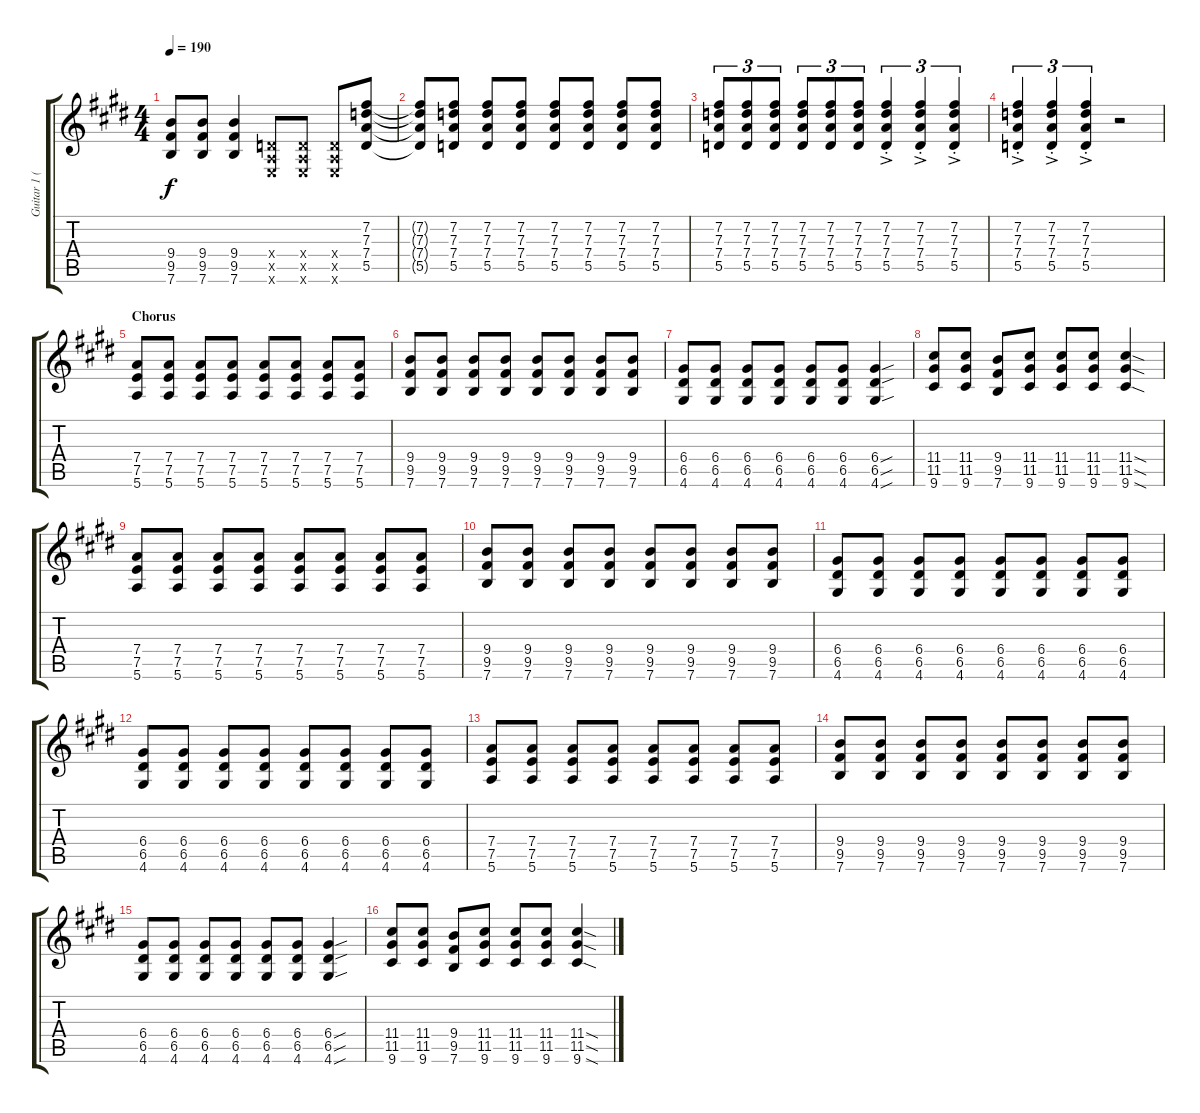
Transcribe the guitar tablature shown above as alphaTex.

\track ("Guitar 1 (Rhythm)" "Guitar 1 (") {instrument distortionguitar}
\staff {score tabs}
\tuning (E4 B3 G3 D3 A2 E2) {hide}
\ts (4 4)
\tempo 190
\clef g2
\ks e
(9.4{t} 9.5{t} 7.6{t}).8{dy f} (9.4 9.5 7.6).8 (9.4 9.5 7.6).4 (0.4{x} 0.5{x} 0.6{x}).8 (0.4{x} 0.5{x} 0.6{x}).8 (0.4{x} 0.5{x} 0.6{x}).8 (7.2 7.3 7.4 5.5).8 |
(7.2{t} 7.3{t} 7.4{t} 5.5{t}).8 (7.2 7.3 7.4 5.5).8 (7.2 7.3 7.4 5.5).8 (7.2 7.3 7.4 5.5).8 (7.2 7.3 7.4 5.5).8 (7.2 7.3 7.4 5.5).8 (7.2 7.3 7.4 5.5).8 (7.2 7.3 7.4 5.5).8 |
(7.2 7.3 7.4 5.5).8{tu (3 2)} (7.2 7.3 7.4 5.5).8{tu (3 2)} (7.2 7.3 7.4 5.5).8{tu (3 2)} (7.2 7.3 7.4 5.5).8{tu (3 2)} (7.2 7.3 7.4 5.5).8{tu (3 2)} (7.2 7.3 7.4 5.5).8{tu (3 2)} (7.2{ac st} 7.3{ac st} 7.4{ac st} 5.5{ac st}).4{tu (3 2)} (7.2{ac st} 7.3{ac st} 7.4{ac st} 5.5{ac st}).4{tu (3 2)} (7.2{ac st} 7.3{ac st} 7.4{ac st} 5.5{ac st}).4{tu (3 2)} |
(7.2{ac st} 7.3{ac st} 7.4{ac st} 5.5{ac st}).4{tu (3 2)} (7.2{ac st} 7.3{ac st} 7.4{ac st} 5.5{ac st}).4{tu (3 2)} (7.2{ac st} 7.3{ac st} 7.4{ac st} 5.5{ac st}).4{tu (3 2)} r.2 |
\section ("" "Chorus")
(7.4 7.5 5.6).8 (7.4 7.5 5.6).8 (7.4 7.5 5.6).8 (7.4 7.5 5.6).8 (7.4 7.5 5.6).8 (7.4 7.5 5.6).8 (7.4 7.5 5.6).8 (7.4 7.5 5.6).8 |
(9.4 9.5 7.6).8 (9.4 9.5 7.6).8 (9.4 9.5 7.6).8 (9.4 9.5 7.6).8 (9.4 9.5 7.6).8 (9.4 9.5 7.6).8 (9.4 9.5 7.6).8 (9.4 9.5 7.6).8 |
(6.4 6.5 4.6).8 (6.4 6.5 4.6).8 (6.4 6.5 4.6).8 (6.4 6.5 4.6).8 (6.4 6.5 4.6).8 (6.4 6.5 4.6).8 (6.4{sou} 6.5{sou} 4.6{sou}).4 |
(11.4 11.5 9.6).8 (11.4 11.5 9.6).8 (9.4 9.5 7.6).8 (11.4 11.5 9.6).8 (11.4 11.5 9.6).8 (11.4 11.5 9.6).8 (11.4{sod} 11.5{sod} 9.6{sod}).4 |
(7.4 7.5 5.6).8 (7.4 7.5 5.6).8 (7.4 7.5 5.6).8 (7.4 7.5 5.6).8 (7.4 7.5 5.6).8 (7.4 7.5 5.6).8 (7.4 7.5 5.6).8 (7.4 7.5 5.6).8 |
(9.4 9.5 7.6).8 (9.4 9.5 7.6).8 (9.4 9.5 7.6).8 (9.4 9.5 7.6).8 (9.4 9.5 7.6).8 (9.4 9.5 7.6).8 (9.4 9.5 7.6).8 (9.4 9.5 7.6).8 |
(6.4 6.5 4.6).8 (6.4 6.5 4.6).8 (6.4 6.5 4.6).8 (6.4 6.5 4.6).8 (6.4 6.5 4.6).8 (6.4 6.5 4.6).8 (6.4 6.5 4.6).8 (6.4 6.5 4.6).8 |
(6.4 6.5 4.6).8 (6.4 6.5 4.6).8 (6.4 6.5 4.6).8 (6.4 6.5 4.6).8 (6.4 6.5 4.6).8 (6.4 6.5 4.6).8 (6.4 6.5 4.6).8 (6.4 6.5 4.6).8 |
(7.4 7.5 5.6).8 (7.4 7.5 5.6).8 (7.4 7.5 5.6).8 (7.4 7.5 5.6).8 (7.4 7.5 5.6).8 (7.4 7.5 5.6).8 (7.4 7.5 5.6).8 (7.4 7.5 5.6).8 |
(9.4 9.5 7.6).8 (9.4 9.5 7.6).8 (9.4 9.5 7.6).8 (9.4 9.5 7.6).8 (9.4 9.5 7.6).8 (9.4 9.5 7.6).8 (9.4 9.5 7.6).8 (9.4 9.5 7.6).8 |
(6.4 6.5 4.6).8 (6.4 6.5 4.6).8 (6.4 6.5 4.6).8 (6.4 6.5 4.6).8 (6.4 6.5 4.6).8 (6.4 6.5 4.6).8 (6.4{sou} 6.5{sou} 4.6{sou}).4 |
(11.4 11.5 9.6).8 (11.4 11.5 9.6).8 (9.4 9.5 7.6).8 (11.4 11.5 9.6).8 (11.4 11.5 9.6).8 (11.4 11.5 9.6).8 (11.4{sod} 11.5{sod} 9.6{sod}).4
